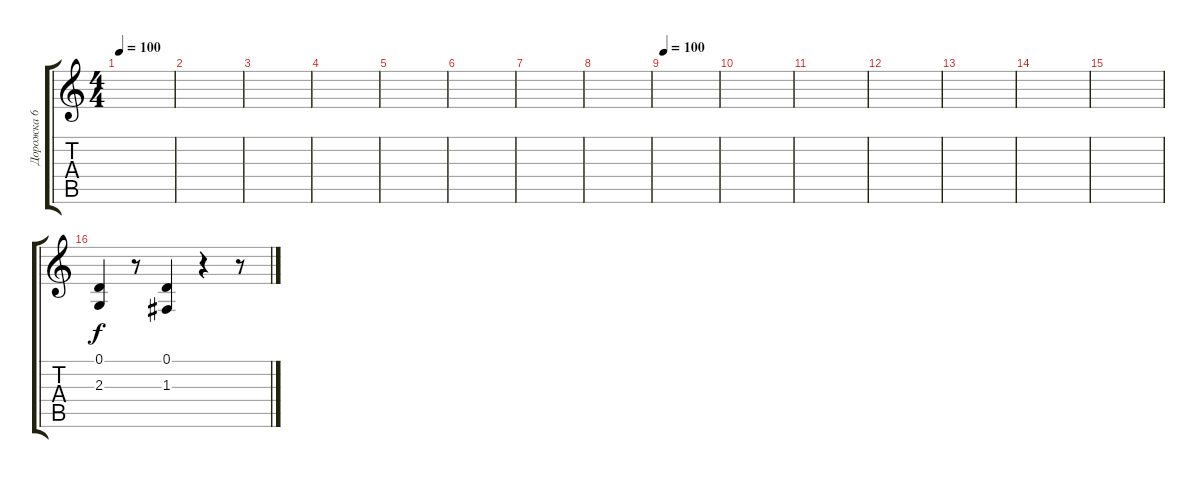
\track ("Дорожка 6" "Дорожка 6") {instrument pad4choir}
\staff {score tabs}
\tuning (D4 A3 F3 C3 G2 D2) {hide}
\ts (4 4)
\tempo 100
\clef g2
\ks c
|
|
|
|
|
|
|
|
\tempo 100
|
|
|
|
|
|
|
(0.1 2.3).4 r.8 (0.1 1.3).4 r.4 r.8
